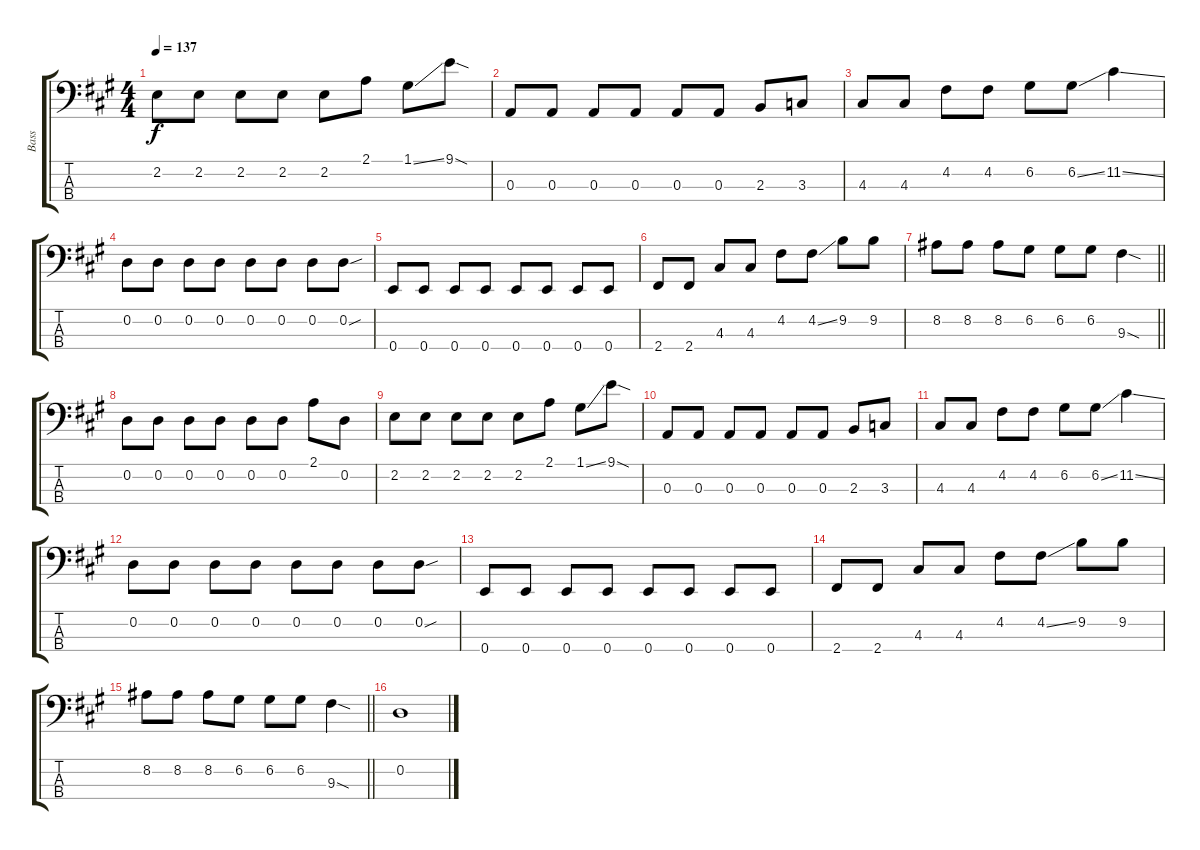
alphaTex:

\track ("Bass" "Bass") {instrument electricbassfinger}
\staff {score tabs}
\tuning (G2 D2 A1 E1) {hide}
\ts (4 4)
\tempo 137
\clef f4
\ks a
2.2.8{dy f} 2.2.8 2.2.8 2.2.8 2.2.8 2.1.8 1.1{ss}.8 9.1{sod}.8 |
0.3.8 0.3.8 0.3.8 0.3.8 0.3.8 0.3.8 2.3.8 3.3.8 |
4.3.8 4.3.8 4.2.8 4.2.8 6.2.8 6.2{ss}.8 11.2{ss}.4 |
0.2.8 0.2.8 0.2.8 0.2.8 0.2.8 0.2.8 0.2.8 0.2{sou}.8 |
0.4.8 0.4.8 0.4.8 0.4.8 0.4.8 0.4.8 0.4.8 0.4.8 |
2.4.8 2.4.8 4.3.8 4.3.8 4.2.8 4.2{ss}.8 9.2.8 9.2.8 |
\barLineRight lightlight
8.2.8 8.2.8 8.2.8 6.2.8 6.2.8 6.2.8 9.3{sod}.4 |
0.2.8 0.2.8 0.2.8 0.2.8 0.2.8 0.2.8 2.1.8 0.2.8 |
2.2.8 2.2.8 2.2.8 2.2.8 2.2.8 2.1.8 1.1{ss}.8 9.1{sod}.8 |
0.3.8 0.3.8 0.3.8 0.3.8 0.3.8 0.3.8 2.3.8 3.3.8 |
4.3.8 4.3.8 4.2.8 4.2.8 6.2.8 6.2{ss}.8 11.2{ss}.4 |
0.2.8 0.2.8 0.2.8 0.2.8 0.2.8 0.2.8 0.2.8 0.2{sou}.8 |
0.4.8 0.4.8 0.4.8 0.4.8 0.4.8 0.4.8 0.4.8 0.4.8 |
2.4.8 2.4.8 4.3.8 4.3.8 4.2.8 4.2{ss}.8 9.2.8 9.2.8 |
\barLineRight lightlight
8.2.8 8.2.8 8.2.8 6.2.8 6.2.8 6.2.8 9.3{sod}.4 |
0.2.1
